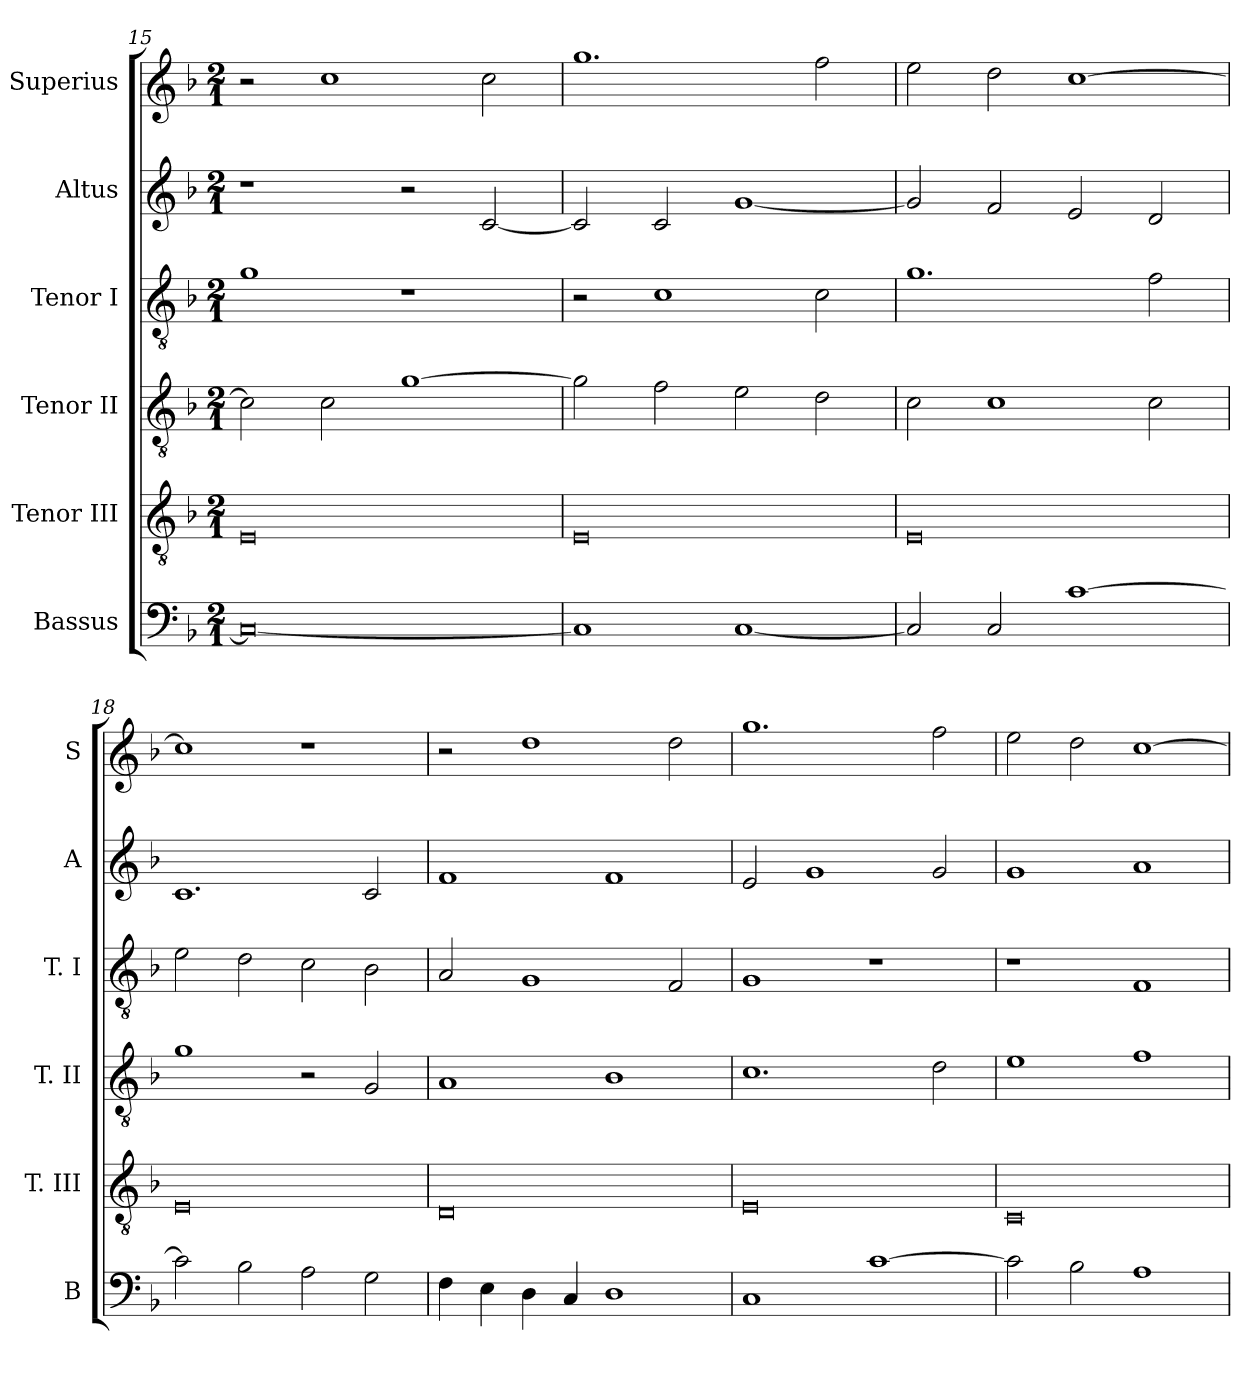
**kern	**kern	**kern	**kern	**kern	**kern
*part6	*part5	*part4	*part3	*part2	*part1
*staff6	*staff5	*staff4	*staff3	*staff2	*staff1
*I"Bassus	*I"Tenor III	*I"Tenor II	*I"Tenor I	*I"Altus	*I"Superius
*I'B	*I'T. III	*I'T. II	*I'T. I	*I'A	*I'S
*clefF4	*clefGv2	*clefGv2	*clefGv2	*clefG2	*clefG2
*k[b-]	*k[b-]	*k[b-]	*k[b-]	*k[b-]	*k[b-]
*F:	*F:	*F:	*F:	*F:	*F:
*M2/1	*M2/1	*M2/1	*M2/1	*M2/1	*M2/1
=15	=15	=15	=15	=15	=15
0C_	0E	2c]	1g	1r	2r
.	.	2c	.	.	1cc
.	.	[1g	1r	2r	.
.	.	.	.	[2c	2cc
=16	=16	=16	=16	=16	=16
1C]	0E	2g]	2r	2c]	1.gg
.	.	2f	1c	2c	.
[1C	.	2e	.	[1g	.
.	.	2d	2c	.	2ff
=17	=17	=17	=17	=17	=17
2C]	0E	2c	1.g	2g]	2ee
2C	.	1c	.	2f	2dd
[1c	.	.	.	2e	[1cc
.	.	2c	2f	2d	.
=18	=18	=18	=18	=18	=18
2c]	0E	1g	2e	1.c	1cc]
2B-	.	.	2d	.	.
2A	.	2r	2c	.	1r
2G	.	2G	2B-	2c	.
=19	=19	=19	=19	=19	=19
4F	0D	1A	2A	1f	2r
4E	.	.	.	.	.
4D	.	.	1G	.	1dd
4C	.	.	.	.	.
1D	.	1B-	.	1f	.
.	.	.	2F	.	2dd
=20	=20	=20	=20	=20	=20
1C	0E	1.c	1G	2e	1.gg
.	.	.	.	1g	.
[1c	.	.	1r	.	.
.	.	2d	.	2g	2ff
=21	=21	=21	=21	=21	=21
2c]	0C	1e	1r	1g	2ee
2B-	.	.	.	.	2dd
1A	.	1f	1F	1a	[1cc
=	=	=	=	=	=
*-	*-	*-	*-	*-	*-
